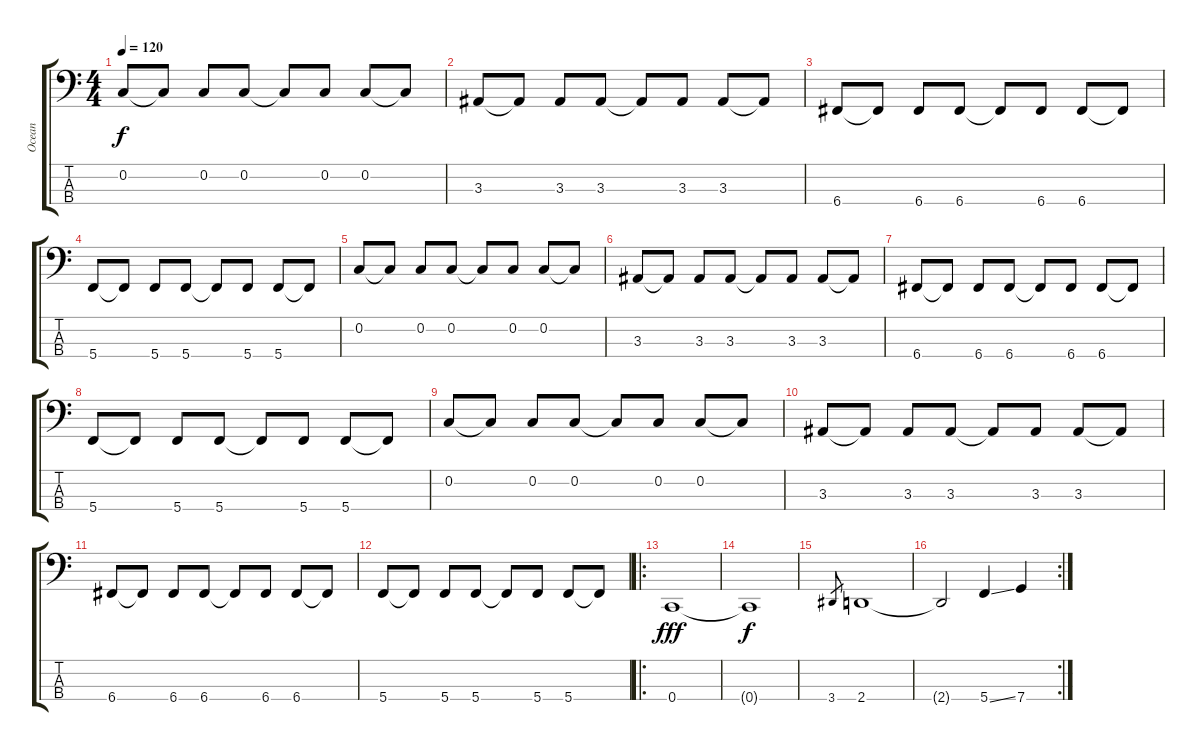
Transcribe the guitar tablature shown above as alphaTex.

\track ("Ocean" "Ocean") {instrument fretlessbass}
\staff {score tabs}
\tuning (F2 C2 G1 C1) {hide}
\ts (4 4)
\tempo 120
\clef f4
\ks c
0.2.8{dy f} 0.2{t}.8 0.2.8 0.2.8 0.2{t}.8 0.2.8 0.2.8 0.2{t}.8 |
3.3.8 3.3{t}.8 3.3.8 3.3.8 3.3{t}.8 3.3.8 3.3.8 3.3{t}.8 |
6.4.8 6.4{t}.8 6.4.8 6.4.8 6.4{t}.8 6.4.8 6.4.8 6.4{t}.8 |
5.4.8 5.4{t}.8 5.4.8 5.4.8 5.4{t}.8 5.4.8 5.4.8 5.4{t}.8 |
0.2.8 0.2{t}.8 0.2.8 0.2.8 0.2{t}.8 0.2.8 0.2.8 0.2{t}.8 |
3.3.8 3.3{t}.8 3.3.8 3.3.8 3.3{t}.8 3.3.8 3.3.8 3.3{t}.8 |
6.4.8 6.4{t}.8 6.4.8 6.4.8 6.4{t}.8 6.4.8 6.4.8 6.4{t}.8 |
5.4.8 5.4{t}.8 5.4.8 5.4.8 5.4{t}.8 5.4.8 5.4.8 5.4{t}.8 |
0.2.8 0.2{t}.8 0.2.8 0.2.8 0.2{t}.8 0.2.8 0.2.8 0.2{t}.8 |
3.3.8 3.3{t}.8 3.3.8 3.3.8 3.3{t}.8 3.3.8 3.3.8 3.3{t}.8 |
6.4.8 6.4{t}.8 6.4.8 6.4.8 6.4{t}.8 6.4.8 6.4.8 6.4{t}.8 |
5.4.8 5.4{t}.8 5.4.8 5.4.8 5.4{t}.8 5.4.8 5.4.8 5.4{t}.8 |
\ro
0.4.1{dy fff} |
0.4{t}.1{dy f} |
3.4.8{gr} 2.4.1 |
\rc 2
2.4{t}.2 5.4{ss}.4 7.4.4
